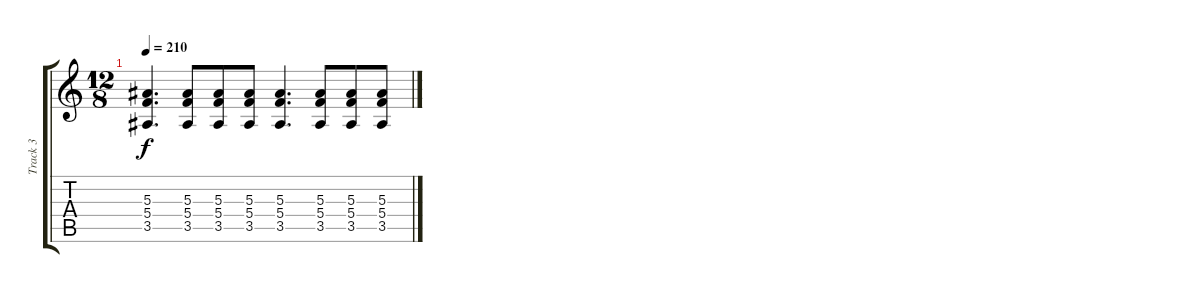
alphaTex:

\track ("Track 3" "Track 3") {instrument distortionguitar}
\staff {score tabs}
\tuning (D4 A3 F3 C3 G2 D2) {hide}
\ts (12 8)
\tempo 210
\clef g2
\ks c
(5.3 5.4 3.5).4{d dy f} (5.3 5.4 3.5).8 (5.3 5.4 3.5).8 (5.3 5.4 3.5).8 (5.3 5.4 3.5).4{d} (5.3 5.4 3.5).8 (5.3 5.4 3.5).8 (5.3 5.4 3.5).8
